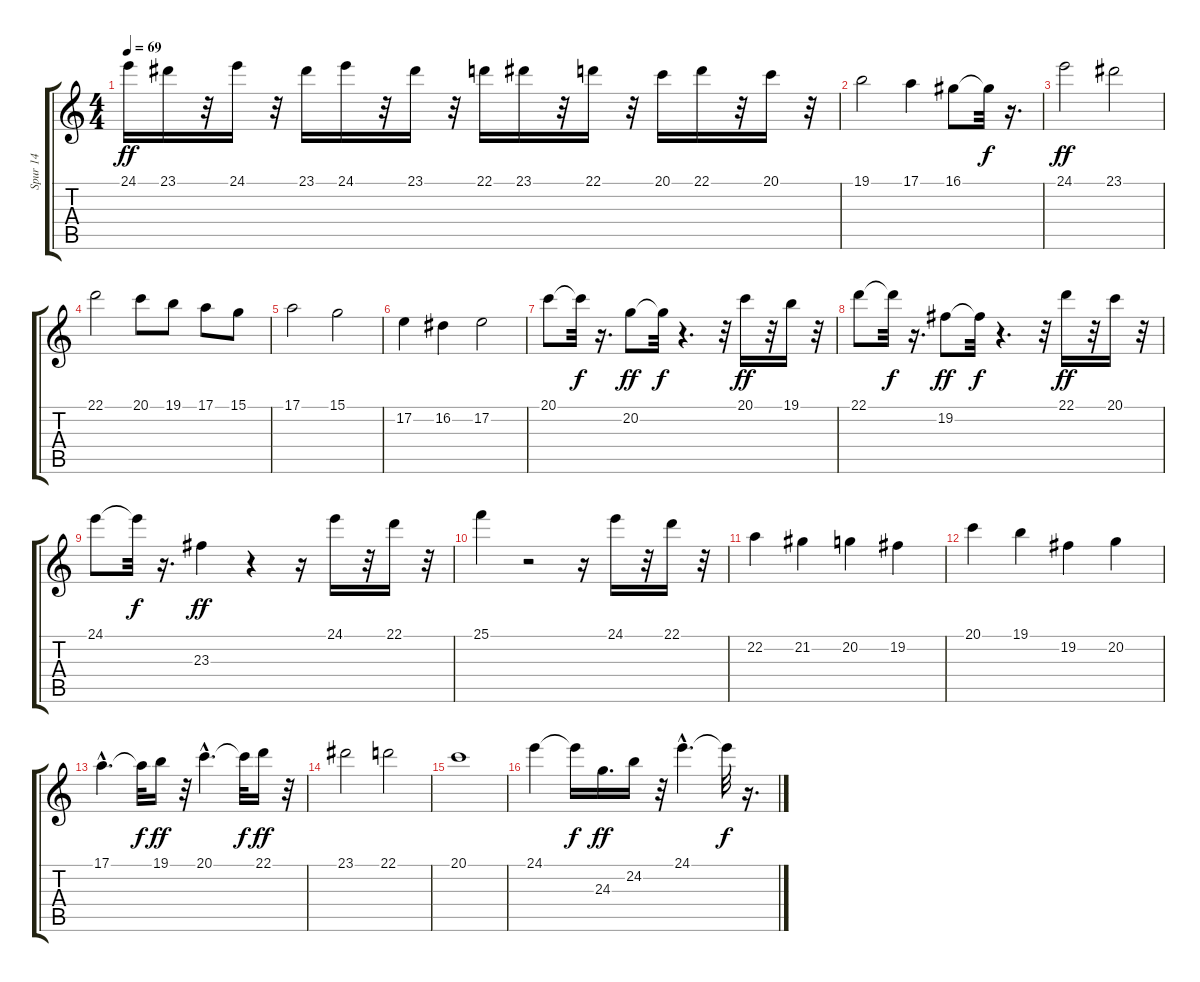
\track ("Spur 14" "Spur 14") {instrument stringensemble1}
\staff {score tabs}
\tuning (E4 B3 G3 D3 A2 E2) {hide}
\ts (4 4)
\tempo 69
\clef g2
\ks c
24.1.16{dy ff} 23.1.16 r.32 24.1.16 r.32 23.1.16 24.1.16 r.32 23.1.16 r.32 22.1.16 23.1.16 r.32 22.1.16 r.32 20.1.16 22.1.16 r.32 20.1.16 r.32 |
19.1.2 17.1.4 16.1.8 16.1{t}.32{dy f} r.16{d} |
24.1.2{dy ff} 23.1.2 |
22.1.2 20.1.8 19.1.8 17.1.8 15.1.8 |
17.1.2 15.1.2 |
17.2.4 16.2.4 17.2.2 |
20.1.8 20.1{t}.32{dy f} r.16{d} 20.2.8{dy ff} 20.2{t}.32{dy f} r.4{d} r.32 20.1.16{dy ff} r.32 19.1.16 r.32 |
22.1.8 22.1{t}.32{dy f} r.16{d} 19.2.8{dy ff} 19.2{t}.32{dy f} r.4{d} r.32 22.1.16{dy ff} r.32 20.1.16 r.32 |
24.1.8 24.1{t}.32{dy f} r.16{d} 23.3.4{dy ff} r.4 r.16 24.1.16 r.32 22.1.16 r.32 |
25.1.4 r.2 r.16 24.1.16 r.32 22.1.16 r.32 |
22.2.4 21.2.4 20.2.4 19.2.4 |
20.1.4 19.1.4 19.2.4 20.2.4 |
17.1{hac}.4{d} 17.1{t}.32{dy f} 19.1.16{dy ff} r.32 20.1{hac}.4{d} 20.1{t}.32{dy f} 22.1.16{dy ff} r.32 |
23.1.2 22.1.2 |
20.1.1 |
24.1.4 24.1{t}.16{dy f} 24.3.16{d dy ff} 24.2.16 r.32 24.1{hac}.4{d} 24.1{t}.32{dy f} r.16{d}
